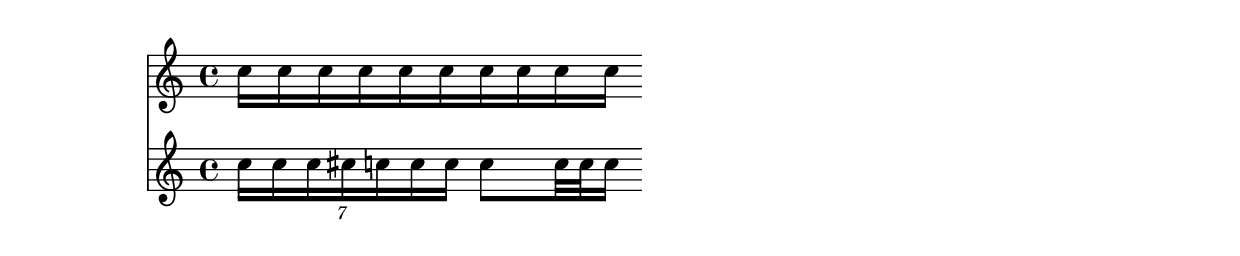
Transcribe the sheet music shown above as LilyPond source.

\header {

  texidoc = "Notes are spaced exactly according to durations,
  if @code{uniform-stretching} is set. Accidentals are ignored, and no
  optical-stem spacing is performed."

}

\version "2.11.51"

\relative c''
<<
  \override  Score.SpacingSpanner #'uniform-stretching = ##t 
  \new Staff {
    c16[ c c c c c c c c c16]
  }
  \new Staff {
    \times 6/7 { c16 c c cis c c c }
    c8[ c32 c32 c16]
    
  }
>>

   
	 

  
